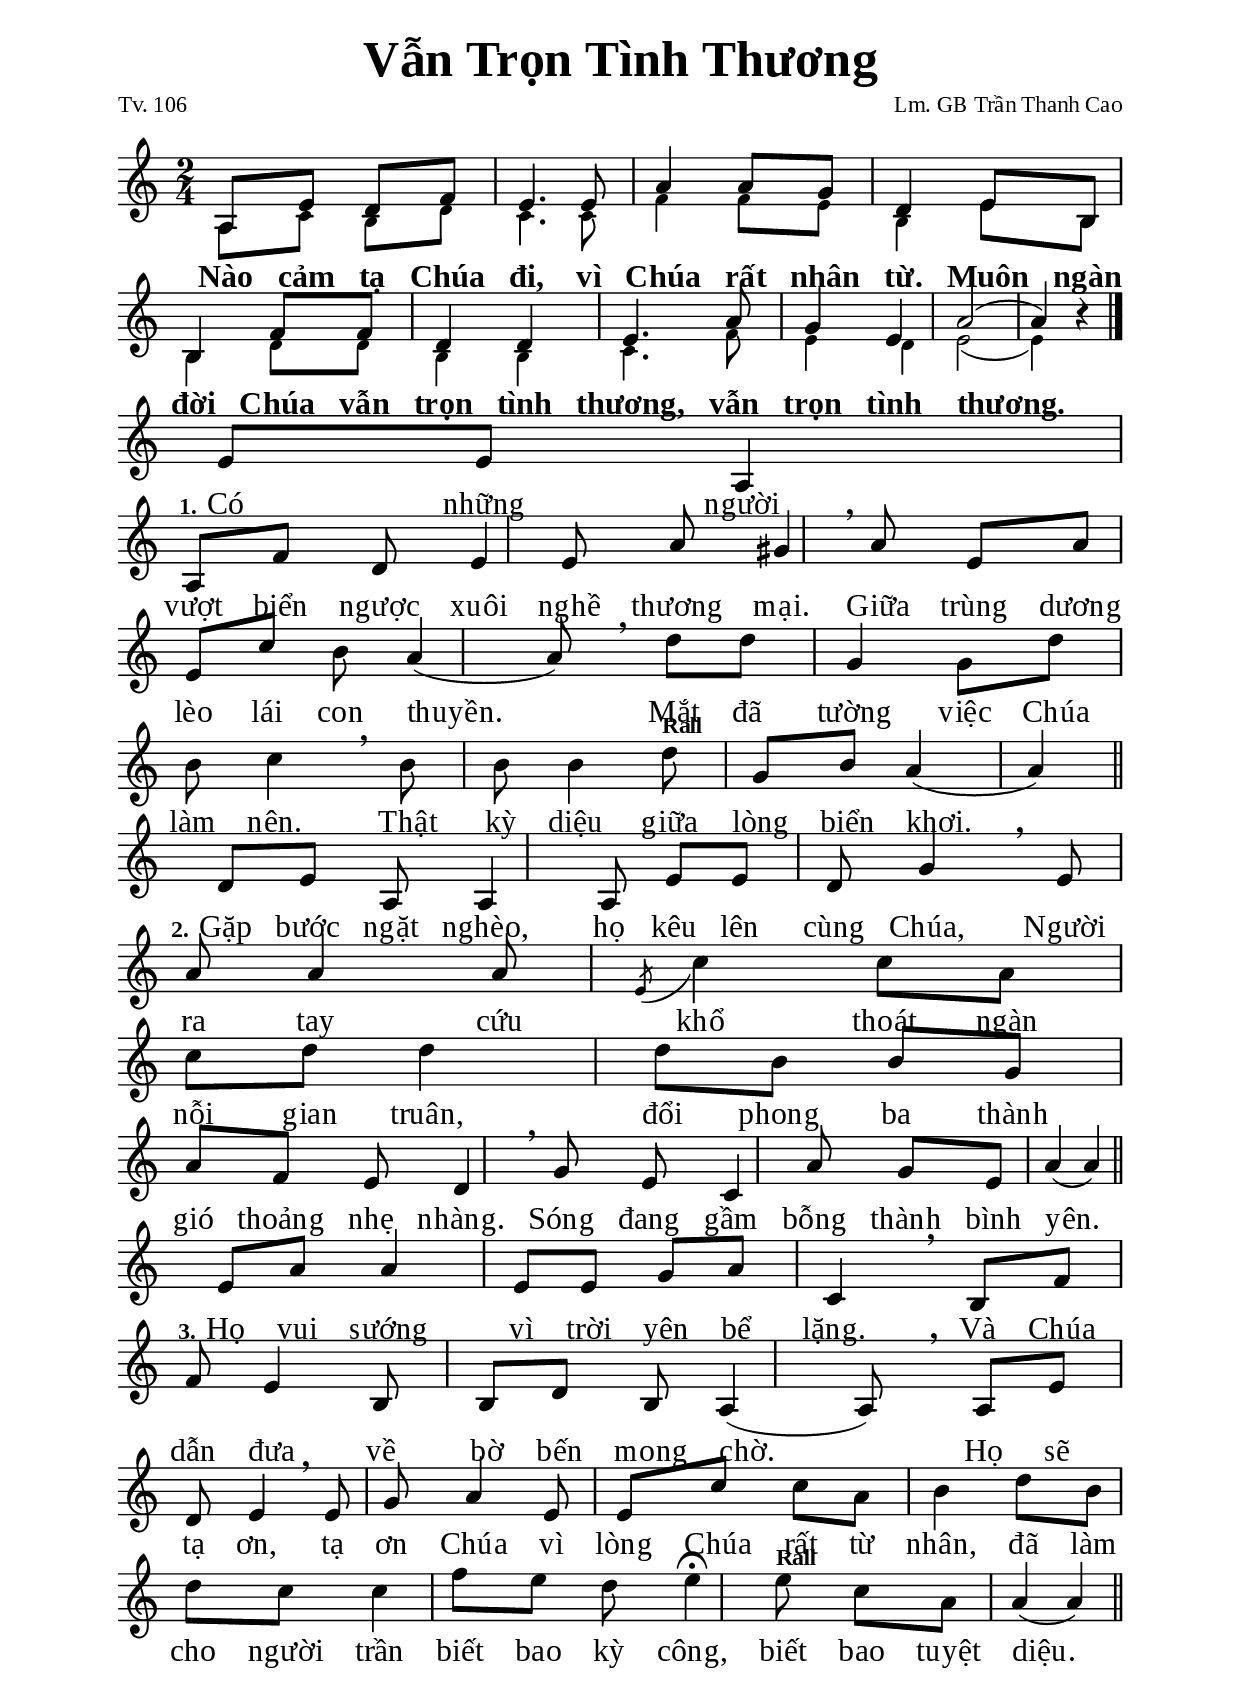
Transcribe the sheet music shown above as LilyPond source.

% Cài đặt chung
\version "2.20.0"
\include "english.ly"

\header {
  title = \markup { \fontsize #3 "Vẫn Trọn Tình Thương" }
  poet = "Tv. 106"
  composer = "Lm. GB Trần Thanh Cao"
  arranger = " "
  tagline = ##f
}

\paper {
  #(set-paper-size "a4")
  top-margin = 10\mm
  bottom-margin = 10\mm
  left-margin = 20\mm
  right-margin = 20\mm
  indent = #0
  #(define fonts
    (make-pango-font-tree
      "Liberation Serif"
      "Liberation Serif"
      "Liberation Serif"
      (/ 20 20)))
  page-count = #1
}

% Nhạc điệp khúc
nhacDiepKhucSop = \relative c' {
  a8 e' d f |
  e4. e8 |
  a4 a8 g |
  d4 e8 b |
  b4 f'8 f |
  d4 d |
  e4. a8 |
  g4 e |
  a2 ( |
  a4) r \bar "|."
}

nhacDiepKhucBass = \relative c' {
  a8 c b d |
  c4. c8 |
  f4 f8 e |
  b4 e8 b |
  b4 d8 d |
  b4 b 
  c4. f8 |
  e4 d |
  e2 ( |
  e4) r
}

% Nhạc phiên khúc
nhacPhienKhucMot = \relative c' {
  e8 e a,4 a8 f' d e4 e8 a gs4 \breathe
  a8 e a e c' b a4 (a8) \breathe
  d8 d g,4 g8 d' b c4 \breathe
  b8 b b4 \tempo "Rall" d8 g, b a4 (a) \bar "||"
}

nhacPhienKhucHai = \relative c' {
  d8 e a, a4 a8 e' e d g4 \breathe
  e8 a a4 a8 \acciaccatura e8 c'4 c8 a c d d4
  d8 b b g a f e d4 \breathe
  g8 e c4 a'8 g e a4 (a) \bar "||"
}

nhacPhienKhucBa = \relative c' {
  e8 a a4 e8 e g a c,4 \breathe
  b8 f' f e4 b8 b d b a4 (a8) \breathe
  a8 e' d e4 \breathe
  e8 g a4 e8 e c' c a b4 d8 b d c c4 f8 e d e4 \fermata
  \tempo "Rall" e8 c a a4 (a) \bar "||"
}

% Lời điệp khúc
loiDiepKhuc = \lyricmode {
  Nào cảm tạ Chúa đi, vì Chúa rất nhân từ.
  Muôn ngàn đời Chúa vẫn trọn tình thương,
  vẫn trọn tình thương.
}

% Lời phiên khúc
loiPhienKhucMot = \lyricmode {
  \set stanza = #"1."
  Có những người vượt biển ngược xuôi nghề thương mại.
  Giữa trùng dương lèo lái con thuyền.
  Mắt đã tường việc Chúa làm nên.
  Thật kỳ diệu giữa lòng biển khơi.
}

loiPhienKhucHai = \lyricmode {
  \set stanza = #"2."
  Gặp bước ngặt nghèo, họ kêu lên cùng Chúa,
  Người ra tay cứu khổ thoát ngàn nỗi gian truân,
  đổi phong ba thành gió thoảng nhẹ nhàng.
  Sóng đang gầm bỗng thành bình yên.
}

loiPhienKhucBa = \lyricmode {
  \set stanza = #"3."
  Họ vui sướng vì trời yên bể lặng.
  Và Chúa dẫn đưa về bờ bến mong chờ.
  Họ sẽ tạ ơn, tạ ơn Chúa vì lòng Chúa rất từ nhân,
  đã làm cho người trần biết bao kỳ công,
  biết bao tuyệt diệu.
}


% Dàn trang
\score {
  \new ChoirStaff <<
    \new Staff = diepKhuc \with {
        \consists "Merge_rests_engraver"
        \magnifyStaff #(magstep +1)
      }
      <<
      \new Voice = beSop {
        \voiceOne \key c \major \time 2/4 \nhacDiepKhucSop
      }
      \new Voice = beBas {
        \override NoteHead.font-size = #-2
        \voiceTwo \key c \major \time 2/4 \nhacDiepKhucBass
      }
    >>
    \new Lyrics \lyricsto beSop \loiDiepKhuc
  >>
  \layout {
    \override Lyrics.LyricText.font-series = #'bold
    \override Lyrics.LyricText.font-size = #+3
    \override Lyrics.LyricSpace.minimum-distance = #2.3
    \override Score.BarNumber.break-visibility = ##(#f #f #f)
    \override Score.SpacingSpanner.uniform-stretching = ##t
  }
}

\score {
  \new ChoirStaff <<
    \new Staff = phienKhuc \with {
        \magnifyStaff #(magstep +1)
      }
      <<
      \new Voice = beSop {
        \key c \major \time 2/4 \nhacPhienKhucMot
      }
    >>
    \new Lyrics \lyricsto beSop \loiPhienKhucMot
  >>
  \layout {
    \override Staff.TimeSignature.transparent = ##t
    \override Lyrics.LyricText.font-size = #+3
    \override Lyrics.LyricSpace.minimum-distance = #2.9
    \override Score.BarNumber.break-visibility = ##(#f #f #f)
    \override Score.SpacingSpanner.uniform-stretching = ##t
    \set Score.barAlways = ##t
    \set Score.defaultBarType = ""
  } 
}

\score {
  \new ChoirStaff <<
    \new Staff = phienKhuc \with {
        \magnifyStaff #(magstep +1)
      }
      <<
      \new Voice = beSop {
        \key c \major \time 2/4 \nhacPhienKhucHai
      }
    >>
    \new Lyrics \lyricsto beSop \loiPhienKhucHai
  >>
  \layout {
    \override Staff.TimeSignature.transparent = ##t
    \override Lyrics.LyricText.font-size = #+3
    \override Lyrics.LyricSpace.minimum-distance = #2.2
    \override Score.BarNumber.break-visibility = ##(#f #f #f)
    \override Score.SpacingSpanner.uniform-stretching = ##t
    \set Score.barAlways = ##t
    \set Score.defaultBarType = ""
  } 
}

\score {
  \new ChoirStaff <<
    \new Staff = phienKhuc \with {
        \magnifyStaff #(magstep +1)
      }
      <<
      \new Voice = beSop {
        \key c \major \time 2/4 \nhacPhienKhucBa
      }
    >>
    \new Lyrics \lyricsto beSop \loiPhienKhucBa
  >>
  \layout {
    \override Staff.TimeSignature.transparent = ##t
    \override Lyrics.LyricText.font-size = #+3
    \override Lyrics.LyricSpace.minimum-distance = #3.0
    \override Score.BarNumber.break-visibility = ##(#f #f #f)
    \override Score.SpacingSpanner.uniform-stretching = ##t
    \set Score.barAlways = ##t
    \set Score.defaultBarType = ""
  } 
}
